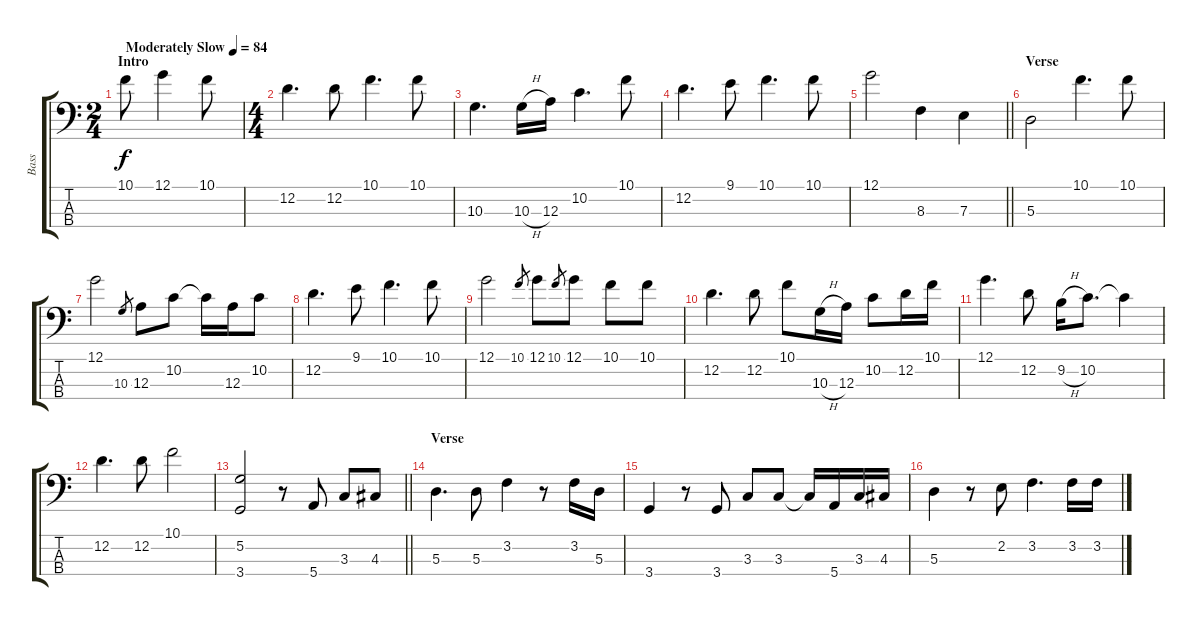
\track ("Bass" "Bass") {instrument electricbassfinger}
\staff {score tabs}
\tuning (G2 D2 A1 E1) {hide}
\ts (2 4)
\section ("" "Intro")
\tempo (84 "Moderately Slow")
\clef f4
\ks c
10.1.8{dy f instrument electricbassfinger} 12.1.4 10.1.8 |
\ts (4 4)
12.2.4{d} 12.2.8 10.1.4{d} 10.1.8 |
10.3.4{d} 10.3{h}.16 12.3.16 10.2.4{d} 10.1.8 |
12.2.4{d} 9.1.8 10.1.4{d} 10.1.8 |
\barLineRight lightlight
12.1.2 8.3.4 7.3.4 |
\section ("" "Verse")
5.3.2 10.1.4{d} 10.1.8 |
12.1.2 10.3.8{gr} 12.3.8 10.2.8 10.2{t}.16 12.3.16 10.2.8 |
12.2.4{d} 9.1.8 10.1.4{d} 10.1.8 |
12.1.2 10.1.8{gr} 12.1.8 10.1.8{gr} 12.1.8 10.1.8 10.1.8 |
12.2.4{d} 12.2.8 10.1.8 10.3{h}.16 12.3.16 10.2.8 12.2.16 10.1.16 |
12.1.4{d} 12.2.8 9.2{h}.16 10.2.8{d} 10.2{t}.4 |
12.2.4{d} 12.2.8 10.1.2 |
\barLineRight lightlight
(5.2 3.4).2 r.8 5.4.8 3.3.8 4.3.8 |
\section ("" "Verse")
5.3.4{d} 5.3.8 3.2.4 r.8 3.2.16 5.3.16 |
3.4.4 r.8 3.4.8 3.3.8 3.3.8 3.3{t}.16 5.4.16 3.3.16 4.3.16 |
5.3.4 r.8 2.2.8 3.2.4{d} 3.2.16 3.2.16
